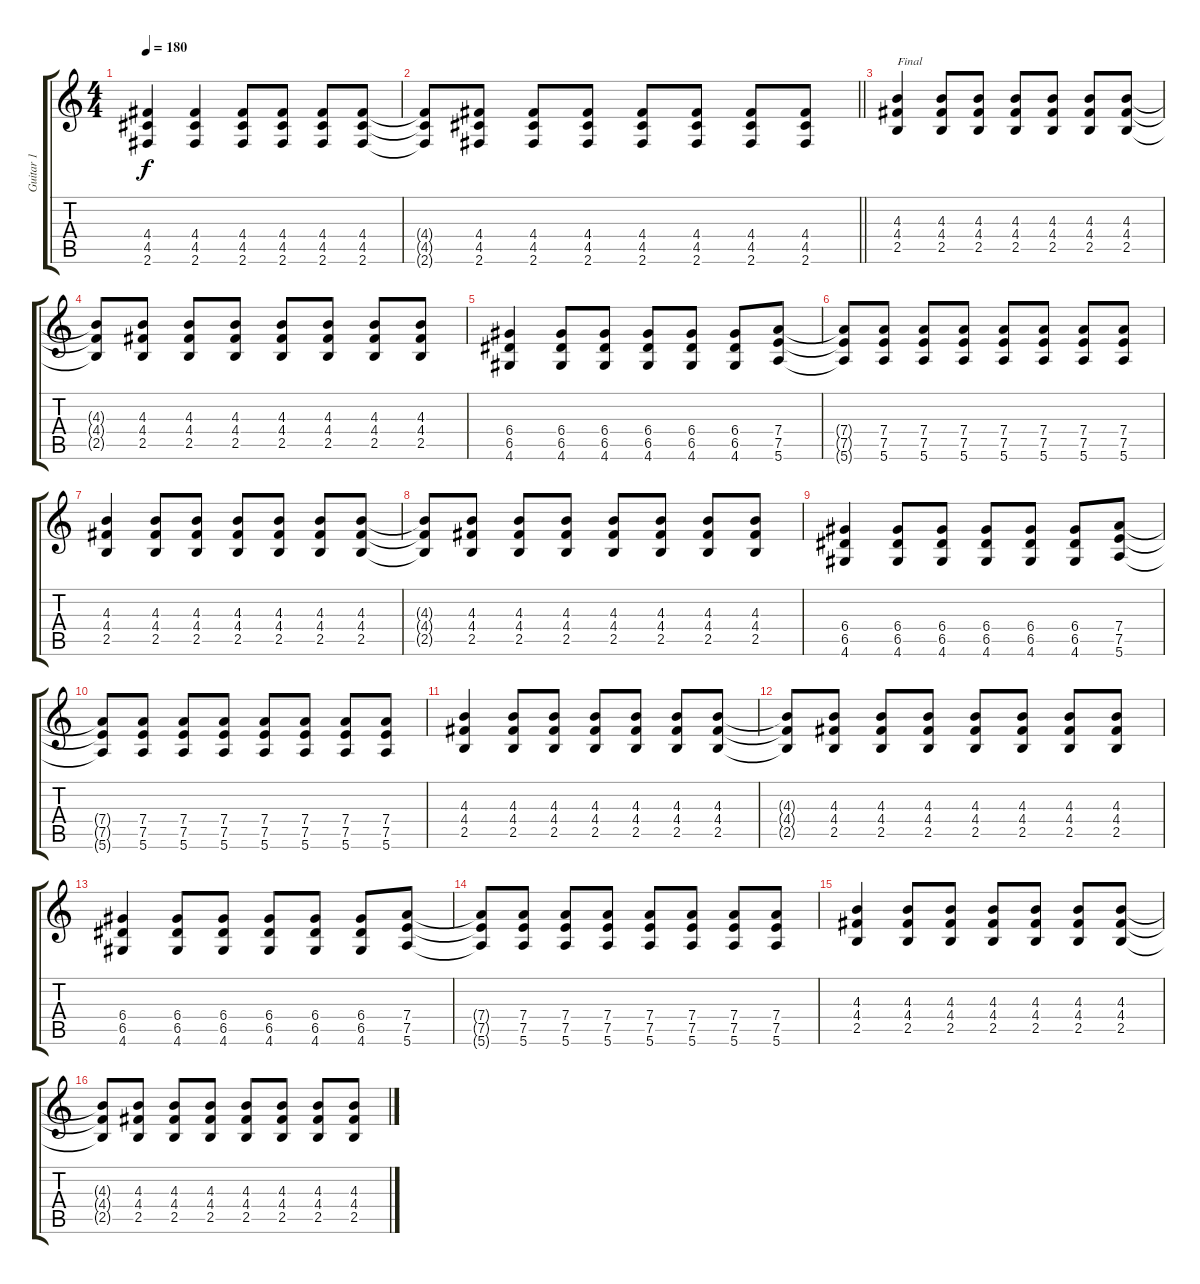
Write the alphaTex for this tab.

\track ("Guitar 1" "Guitar 1") {instrument distortionguitar}
\staff {score tabs}
\tuning (E4 B3 G3 D3 A2 E2) {hide}
\ts (4 4)
\tempo 180
\clef g2
\ks c
(4.4 4.5 2.6).4{dy f} (4.4 4.5 2.6).4 (4.4 4.5 2.6).8 (4.4 4.5 2.6).8 (4.4 4.5 2.6).8 (4.4 4.5 2.6).8 |
\barLineRight lightlight
(4.4{t} 4.5{t} 2.6{t}).8 (4.4 4.5 2.6).8 (4.4 4.5 2.6).8 (4.4 4.5 2.6).8 (4.4 4.5 2.6).8 (4.4 4.5 2.6).8 (4.4 4.5 2.6).8 (4.4 4.5 2.6).8 |
(4.3 4.4 2.5).4{txt "Final"} (4.3 4.4 2.5).8 (4.3 4.4 2.5).8 (4.3 4.4 2.5).8 (4.3 4.4 2.5).8 (4.3 4.4 2.5).8 (4.3 4.4 2.5).8 |
(4.3{t} 4.4{t} 2.5{t}).8 (4.3 4.4 2.5).8 (4.3 4.4 2.5).8 (4.3 4.4 2.5).8 (4.3 4.4 2.5).8 (4.3 4.4 2.5).8 (4.3 4.4 2.5).8 (4.3 4.4 2.5).8 |
(6.4 6.5 4.6).4 (6.4 6.5 4.6).8 (6.4 6.5 4.6).8 (6.4 6.5 4.6).8 (6.4 6.5 4.6).8 (6.4 6.5 4.6).8 (7.4 7.5 5.6).8 |
(7.4{t} 7.5{t} 5.6{t}).8 (7.4 7.5 5.6).8 (7.4 7.5 5.6).8 (7.4 7.5 5.6).8 (7.4 7.5 5.6).8 (7.4 7.5 5.6).8 (7.4 7.5 5.6).8 (7.4 7.5 5.6).8 |
(4.3 4.4 2.5).4 (4.3 4.4 2.5).8 (4.3 4.4 2.5).8 (4.3 4.4 2.5).8 (4.3 4.4 2.5).8 (4.3 4.4 2.5).8 (4.3 4.4 2.5).8 |
(4.3{t} 4.4{t} 2.5{t}).8 (4.3 4.4 2.5).8 (4.3 4.4 2.5).8 (4.3 4.4 2.5).8 (4.3 4.4 2.5).8 (4.3 4.4 2.5).8 (4.3 4.4 2.5).8 (4.3 4.4 2.5).8 |
(6.4 6.5 4.6).4 (6.4 6.5 4.6).8 (6.4 6.5 4.6).8 (6.4 6.5 4.6).8 (6.4 6.5 4.6).8 (6.4 6.5 4.6).8 (7.4 7.5 5.6).8 |
(7.4{t} 7.5{t} 5.6{t}).8 (7.4 7.5 5.6).8 (7.4 7.5 5.6).8 (7.4 7.5 5.6).8 (7.4 7.5 5.6).8 (7.4 7.5 5.6).8 (7.4 7.5 5.6).8 (7.4 7.5 5.6).8 |
(4.3 4.4 2.5).4 (4.3 4.4 2.5).8 (4.3 4.4 2.5).8 (4.3 4.4 2.5).8 (4.3 4.4 2.5).8 (4.3 4.4 2.5).8 (4.3 4.4 2.5).8 |
(4.3{t} 4.4{t} 2.5{t}).8 (4.3 4.4 2.5).8 (4.3 4.4 2.5).8 (4.3 4.4 2.5).8 (4.3 4.4 2.5).8 (4.3 4.4 2.5).8 (4.3 4.4 2.5).8 (4.3 4.4 2.5).8 |
(6.4 6.5 4.6).4 (6.4 6.5 4.6).8 (6.4 6.5 4.6).8 (6.4 6.5 4.6).8 (6.4 6.5 4.6).8 (6.4 6.5 4.6).8 (7.4 7.5 5.6).8 |
(7.4{t} 7.5{t} 5.6{t}).8 (7.4 7.5 5.6).8 (7.4 7.5 5.6).8 (7.4 7.5 5.6).8 (7.4 7.5 5.6).8 (7.4 7.5 5.6).8 (7.4 7.5 5.6).8 (7.4 7.5 5.6).8 |
(4.3 4.4 2.5).4 (4.3 4.4 2.5).8 (4.3 4.4 2.5).8 (4.3 4.4 2.5).8 (4.3 4.4 2.5).8 (4.3 4.4 2.5).8 (4.3 4.4 2.5).8 |
(4.3{t} 4.4{t} 2.5{t}).8 (4.3 4.4 2.5).8 (4.3 4.4 2.5).8 (4.3 4.4 2.5).8 (4.3 4.4 2.5).8 (4.3 4.4 2.5).8 (4.3 4.4 2.5).8 (4.3 4.4 2.5).8
